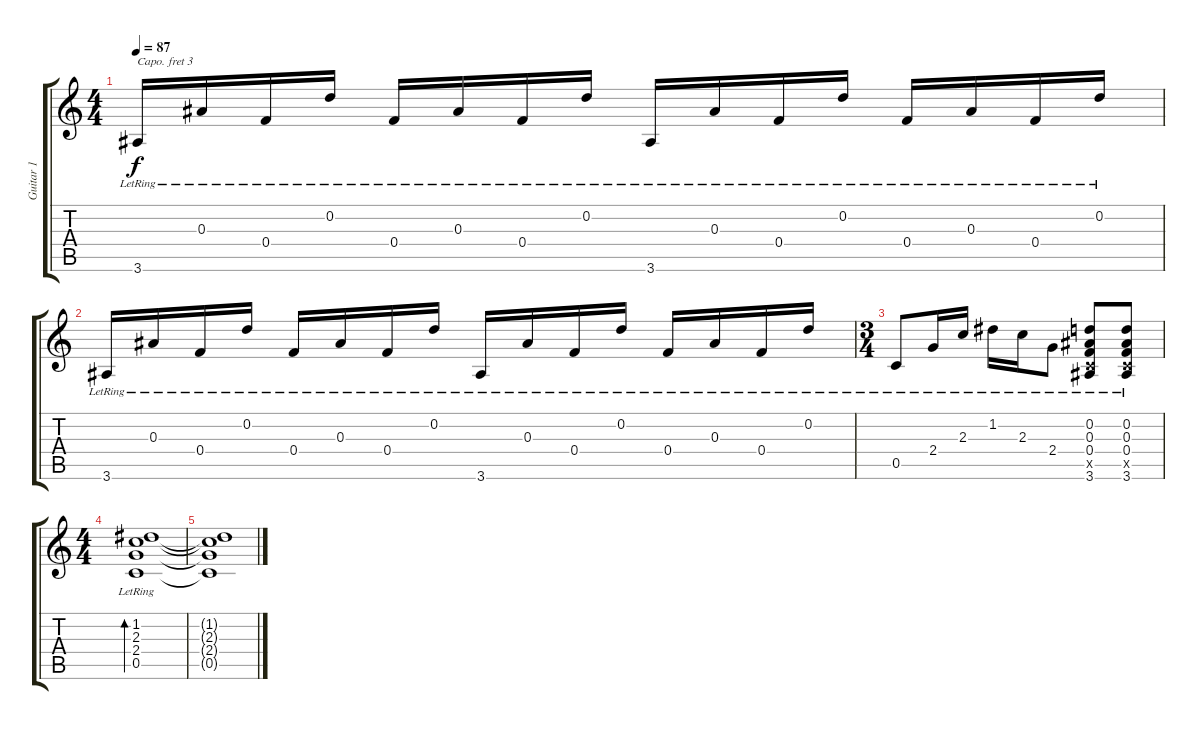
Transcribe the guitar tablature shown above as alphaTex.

\track ("Guitar 1" "Guitar 1") {instrument acousticguitarsteel}
\staff {score tabs}
\capo 3
\tuning (E4 B3 G3 D3 A2 E2) {hide}
\ts (4 4)
\tempo 87
\clef g2
\ks c
3.6{lr}.16{dy f} 0.3{lr}.16 0.4{lr}.16 0.2{lr}.16 0.4{lr}.16 0.3{lr}.16 0.4{lr}.16 0.2{lr}.16 3.6{lr}.16 0.3{lr}.16 0.4{lr}.16 0.2{lr}.16 0.4{lr}.16 0.3{lr}.16 0.4{lr}.16 0.2{lr}.16 |
3.6{lr}.16 0.3{lr}.16 0.4{lr}.16 0.2{lr}.16 0.4{lr}.16 0.3{lr}.16 0.4{lr}.16 0.2{lr}.16 3.6{lr}.16 0.3{lr}.16 0.4{lr}.16 0.2{lr}.16 0.4{lr}.16 0.3{lr}.16 0.4{lr}.16 0.2{lr}.16 |
\ts (3 4)
0.5{lr}.8 2.4{lr}.16 2.3{lr}.16 1.2{lr}.16 2.3{lr}.16 2.4{lr}.8 (0.2{lr} 0.3{lr} 0.4{lr} 0.5{x} 3.6{lr}).8 (0.2{lr} 0.3{lr} 0.4{lr} 0.5{x} 3.6{lr}).8 |
\ts (4 4)
(1.2{lr} 2.3{lr} 2.4{lr} 0.5{lr}).1{bd 120} |
(1.2{t} 2.3{t} 2.4{t} 0.5{t}).1
